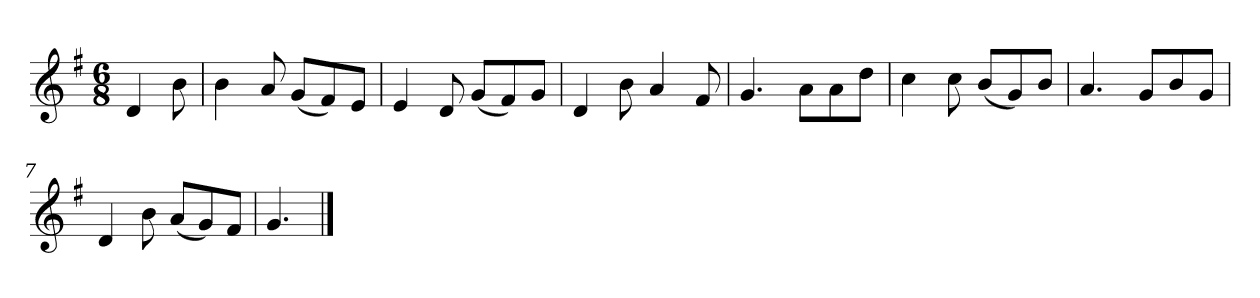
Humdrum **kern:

**kern
*part1
*staff1
*k[f#]
*M6/8
*MM120
=
4d
8b
=1
4b
8a
(8gL
8f#)
8eJ
=2
4e
8d
(8gL
8f#)
8gJ
=3
4d
8b
4a
8f#
=4
4.g
8aL
8a
8ddJ
=5
4cc
8cc
(8bL
8g)
8bJ
=6
4.a
8gL
8b
8gJ
=7
4d
8b
(8aL
8g)
8f#J
=8
4.g
==
*-
